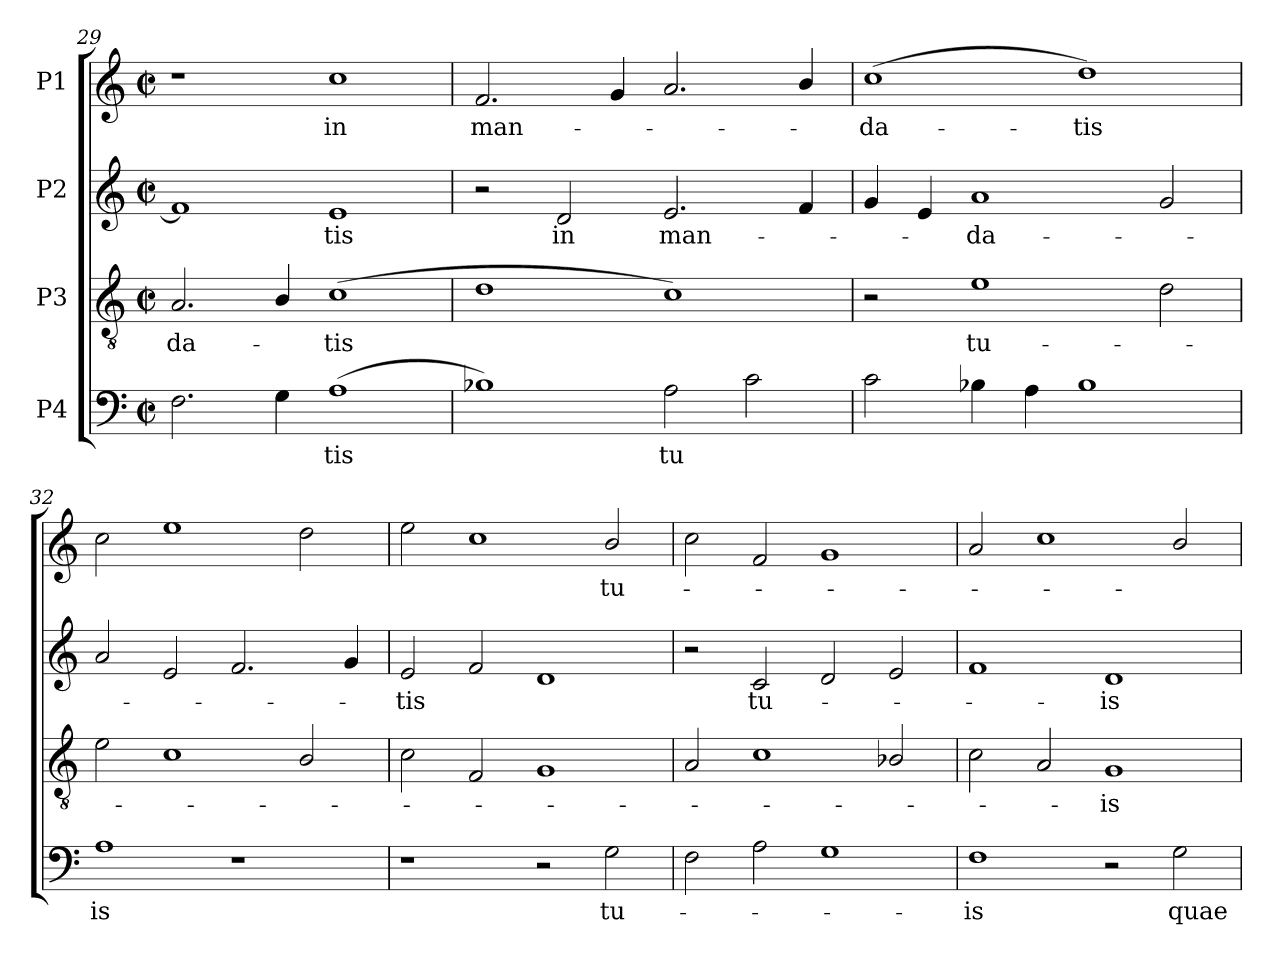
**kern	**text	**kern	**text	**kern	**text	**kern	**text
*part4	*part4	*part3	*part3	*part2	*part2	*part1	*part1
*staff4	*staff4	*staff3	*staff3	*staff2	*staff2	*staff1	*staff1
*I"P4	*	*I"P3	*	*I"P2	*	*I"P1	*
*clefF4	*	*clefGv2	*	*clefG2	*	*clefG2	*
*	*	*ITrd7c12	*	*	*	*	*
*k[]	*	*k[]	*	*k[]	*	*k[]	*
*C:	*	*C:	*	*C:	*	*C:	*
*M2/2	*	*M2/2	*	*M2/2	*	*M2/2	*
*met(c|)	*	*met(c|)	*	*met(c|)	*	*met(c|)	*
=29	=29	=29	=29	=29	=29	=29	=29
!	!	!	!LO:LY:b:color=#000000	!	!	!	!
2.Fi\	.	2.AAi/	-da-	1fi]	.	1r	.
4Gi\	.	4BBi/	.	.	.	.	.
!	!LO:LY:b:color=#000000	!	!	!	!	!	!
!	!	!	!LO:LY:b:color=#000000	!	!	!	!
!	!	!	!	!	!LO:LY:b:color=#000000	!	!
!	!	!	!	!	!	!	!LO:LY:b:color=#000000
(1Ai	-tis	(1Ci	-tis	1ei	-tis	1cci	in
!!LO:LB:g=z
=30	=30	=30	=30	=30	=30	=30	=30
!	!	!	!	!	!	!	!LO:LY:b:color=#000000
1B-Xi)	.	1Di	.	2r	.	2.fi/	man-
!	!	!	!	!	!LO:LY:b:color=#000000	!	!
.	.	.	.	2di/	in	.	.
.	.	.	.	.	.	4gi/	.
!	!LO:LY:b:color=#000000	!	!	!	!	!	!
!	!	!	!	!	!LO:LY:b:color=#000000	!	!
2Ai\	tu	1Ci)	.	2.ei/	man-	2.ai/	.
2ci\	.	.	.	.	.	.	.
.	.	.	.	4fi/	.	4bi/	.
=31	=31	=31	=31	=31	=31	=31	=31
!	!	!	!	!	!	!	!LO:LY:b:color=#000000
2ci\	.	2r	.	4gi/	.	(1cci	-da-
.	.	.	.	4ei/	.	.	.
!	!	!	!LO:LY:b:color=#000000	!	!	!	!
!	!	!	!	!	!LO:LY:b:color=#000000	!	!
4B-Xi\	.	1Ei	tu-	1ai	-da-	.	.
4Ai\	.	.	.	.	.	.	.
!	!	!	!	!	!	!	!LO:LY:b:color=#000000
1B-i	.	.	.	.	.	1ddi)	-tis
.	.	2Di\	.	2gi/	.	.	.
=32	=32	=32	=32	=32	=32	=32	=32
!	!LO:LY:b:color=#000000	!	!	!	!	!	!
1Ai	is	2Ei\	.	2ai/	.	2cci\	.
.	.	1Ci	.	2ei/	.	1eei	.
1r	.	.	.	2.fi/	.	.	.
.	.	2BBi/	.	.	.	2ddi\	.
.	.	.	.	4gi/	.	.	.
=33	=33	=33	=33	=33	=33	=33	=33
!	!	!	!	!	!LO:LY:b:color=#000000	!	!
1r	.	2Ci\	.	2ei/	-tis	2eei\	.
.	.	2FFi/	.	2fi/	.	1cci	.
2r	.	1GGi	.	1di	.	.	.
!	!LO:LY:b:color=#000000	!	!	!	!	!	!
!	!	!	!	!	!	!	!LO:LY:b:color=#000000
2Gi\	tu-	.	.	.	.	2bi/	tu-
!!LO:PB:g=z
=34	=34	=34	=34	=34	=34	=34	=34
2Fi\	.	2AAi/	.	2r	.	2cci\	.
!	!	!	!	!	!LO:LY:b:color=#000000	!	!
2Ai\	.	1Ci	.	2ci/	tu-	2fi/	.
1Gi	.	.	.	2di/	.	1gi	.
.	.	2BB-Xi/	.	2ei/	.	.	.
=35	=35	=35	=35	=35	=35	=35	=35
!	!LO:LY:b:color=#000000	!	!	!	!	!	!
1Fi	-is	2Ci\	.	1fi	.	2ai/	.
.	.	2AAi/	.	.	.	1cci	.
!	!	!	!LO:LY:b:color=#000000	!	!	!	!
!	!	!	!	!	!LO:LY:b:color=#000000	!	!
2r	.	1GGi	-is	1di	-is	.	.
!	!LO:LY:b:color=#000000	!	!	!	!	!	!
2Gi\	quae	.	.	.	.	2bi/	.
=	=	=	=	=	=	=	=
*-	*-	*-	*-	*-	*-	*-	*-
